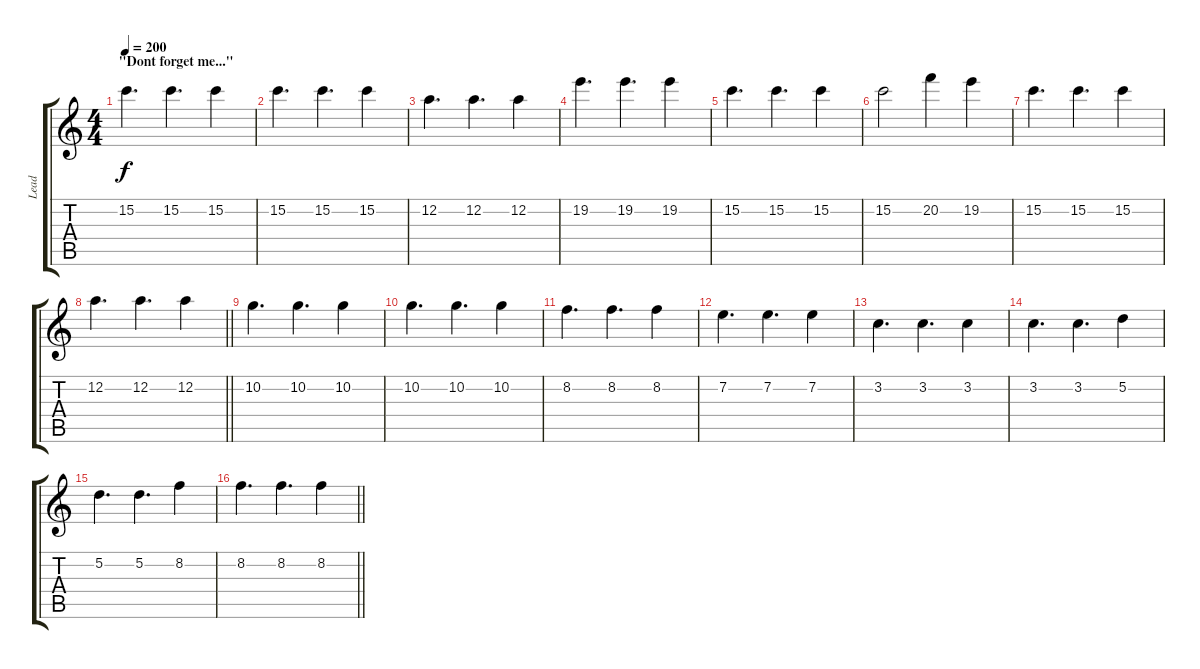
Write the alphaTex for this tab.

\track ("Lead" "Lead") {instrument distortionguitar}
\staff {score tabs}
\tuning (D4 A3 F3 C3 G2 D2) {hide}
\ts (4 4)
\section ("" "\"Dont forget me...\"")
\tempo 200
\clef g2
\ks c
15.2.4{d dy f} 15.2.4{d} 15.2.4 |
15.2.4{d} 15.2.4{d} 15.2.4 |
12.2.4{d} 12.2.4{d} 12.2.4 |
19.2.4{d} 19.2.4{d} 19.2.4 |
15.2.4{d} 15.2.4{d} 15.2.4 |
15.2.2 20.2.4 19.2.4 |
15.2.4{d} 15.2.4{d} 15.2.4 |
\barLineRight lightlight
12.2.4{d} 12.2.4{d} 12.2.4 |
10.2.4{d} 10.2.4{d} 10.2.4 |
10.2.4{d} 10.2.4{d} 10.2.4 |
8.2.4{d} 8.2.4{d} 8.2.4 |
7.2.4{d} 7.2.4{d} 7.2.4 |
3.2.4{d} 3.2.4{d} 3.2.4 |
3.2.4{d} 3.2.4{d} 5.2.4 |
5.2.4{d} 5.2.4{d} 8.2.4 |
\barLineRight lightlight
8.2.4{d} 8.2.4{d} 8.2.4
